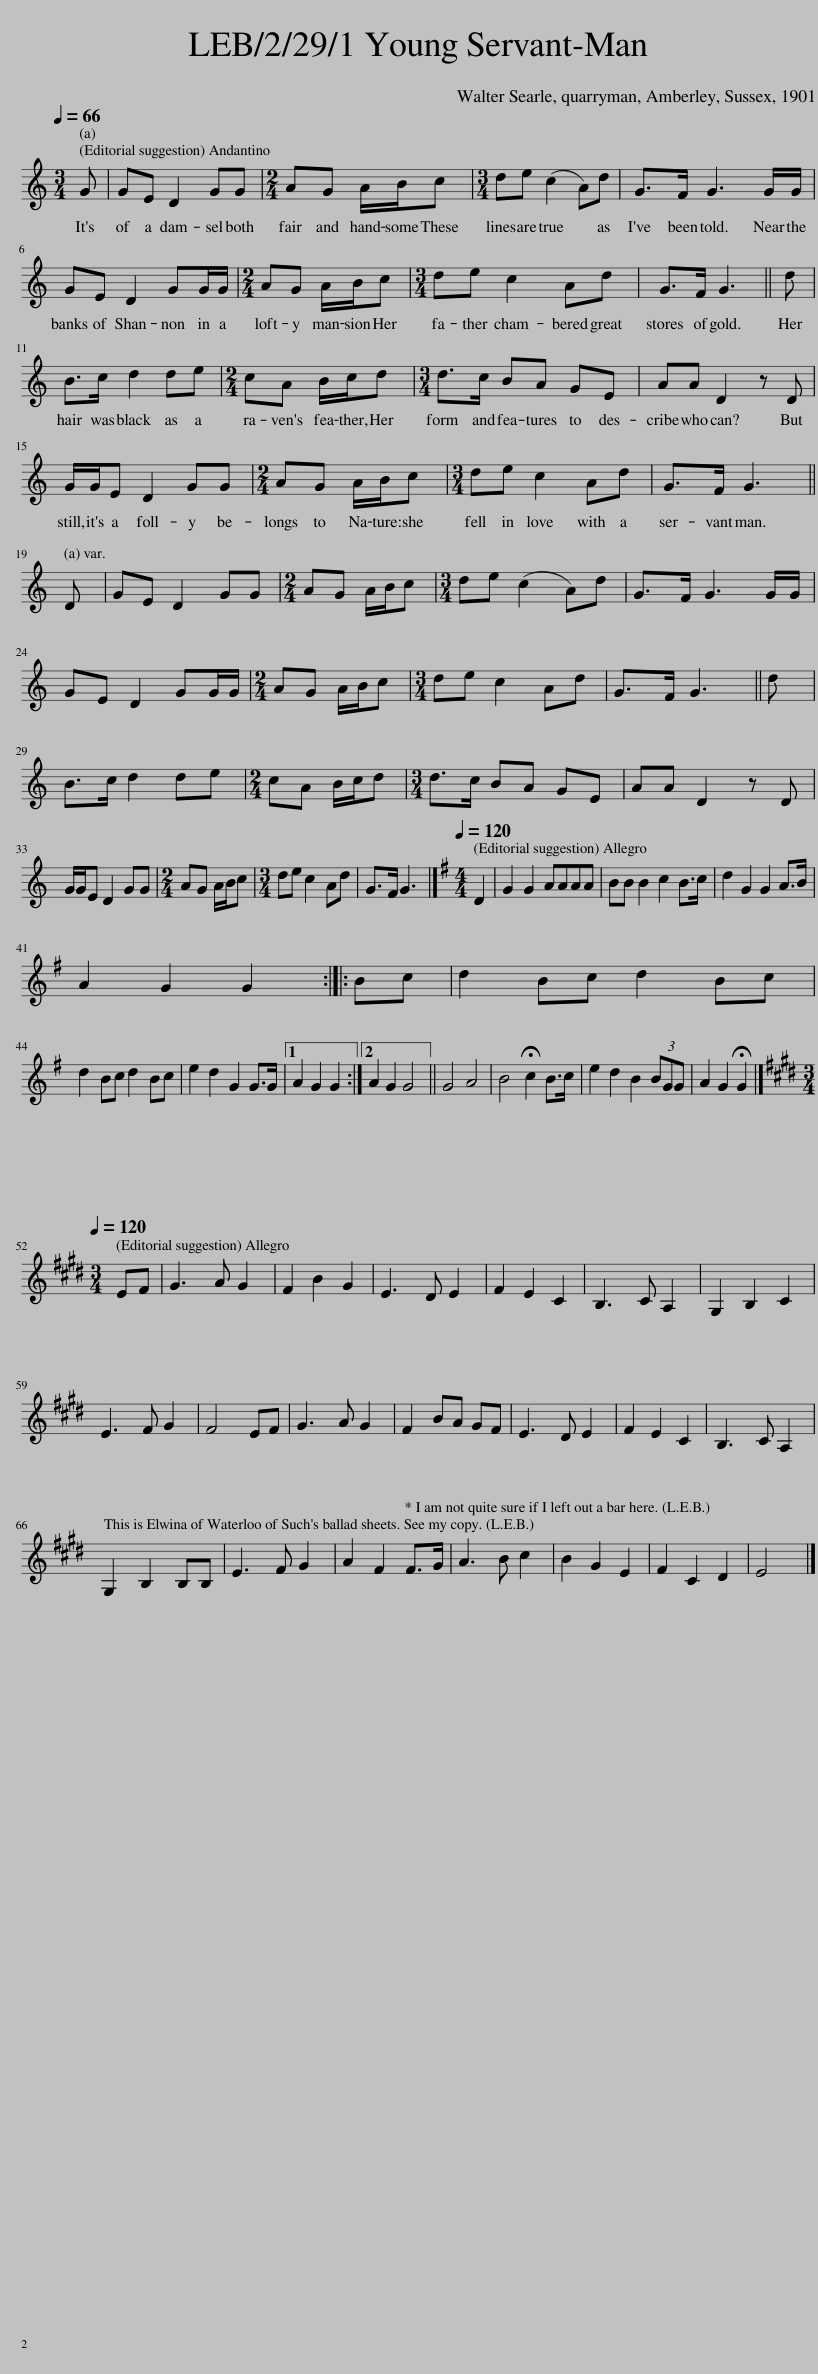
X:1
L:1/8
Q:1/4=66
M:3/4
I:linebreak $
K:C
V:1 treble
V:1
 G | GE D2 GG |[M:2/4] AG A/B/c |[M:3/4] de (c2 A)d | G>F G3 G/G/ |$ %5
 GE D2 GG/G/ |[M:2/4] AG A/B/c |[M:3/4] de c2 Ad | G>F G3 || d |$ %10
 B>c d2 de |[M:2/4] cA B/c/d |[M:3/4] d>c BA GE | AA D2 z D |$ G/G/E D2 GG | %15
[M:2/4] AG A/B/c |[M:3/4] de c2 Ad | G>F G3 ||$ D | GE D2 GG | %20
[M:2/4] AG A/B/c |[M:3/4] de (c2 A)d | G>F G3 G/G/ |$ GE D2 GG/G/ |[M:2/4] AG A/B/c | %25
[M:3/4] de c2 Ad | G>F G3 || d |$ B>c d2 de |[M:2/4] cA B/c/d | %30
[M:3/4] d>c BA GE | AA D2 z D |$ G/G/E D2 GG |[M:2/4] AG A/B/c |[M:3/4] de c2 Ad | %35
 G>F G3 |][K:G][M:4/4][Q:1/4=120] D2 | G2 G2 AAAA | BB B2 c2 B>c | d2 G2 G2 A>B |$ %40
 A2 G2 G2 :: Bc | d2 Bc d2 Bc |$ d2 Bc d2 Bc | e2 d2 G2 G>G |1 %45
 A2 G2 G2 :|2 A2 G2 G4 || G4 A4 | B4 !fermata!c2 B>c | e2 d2 B2 (3BGG | %50
 A2 G2 !fermata!G2 |]$[K:E][M:3/4][Q:1/4=120] EF | G3 A G2 | F2 B2 G2 | E3 D E2 | %55
 F2 E2 C2 | B,3 C A,2 | G,2 B,2 C2 |$ E3 F G2 | F4 EF | %60
 G3 A G2 | F2 BA GF | E3 D E2 | F2 E2 C2 | B,3 C A,2 |$ %65
 G,2 B,2 B,B, | E3 F G2 | A2 F2 F>G | A3 B c2 | B2 G2 E2 | %70
 F2 C2 D2 | E4 |] %72
